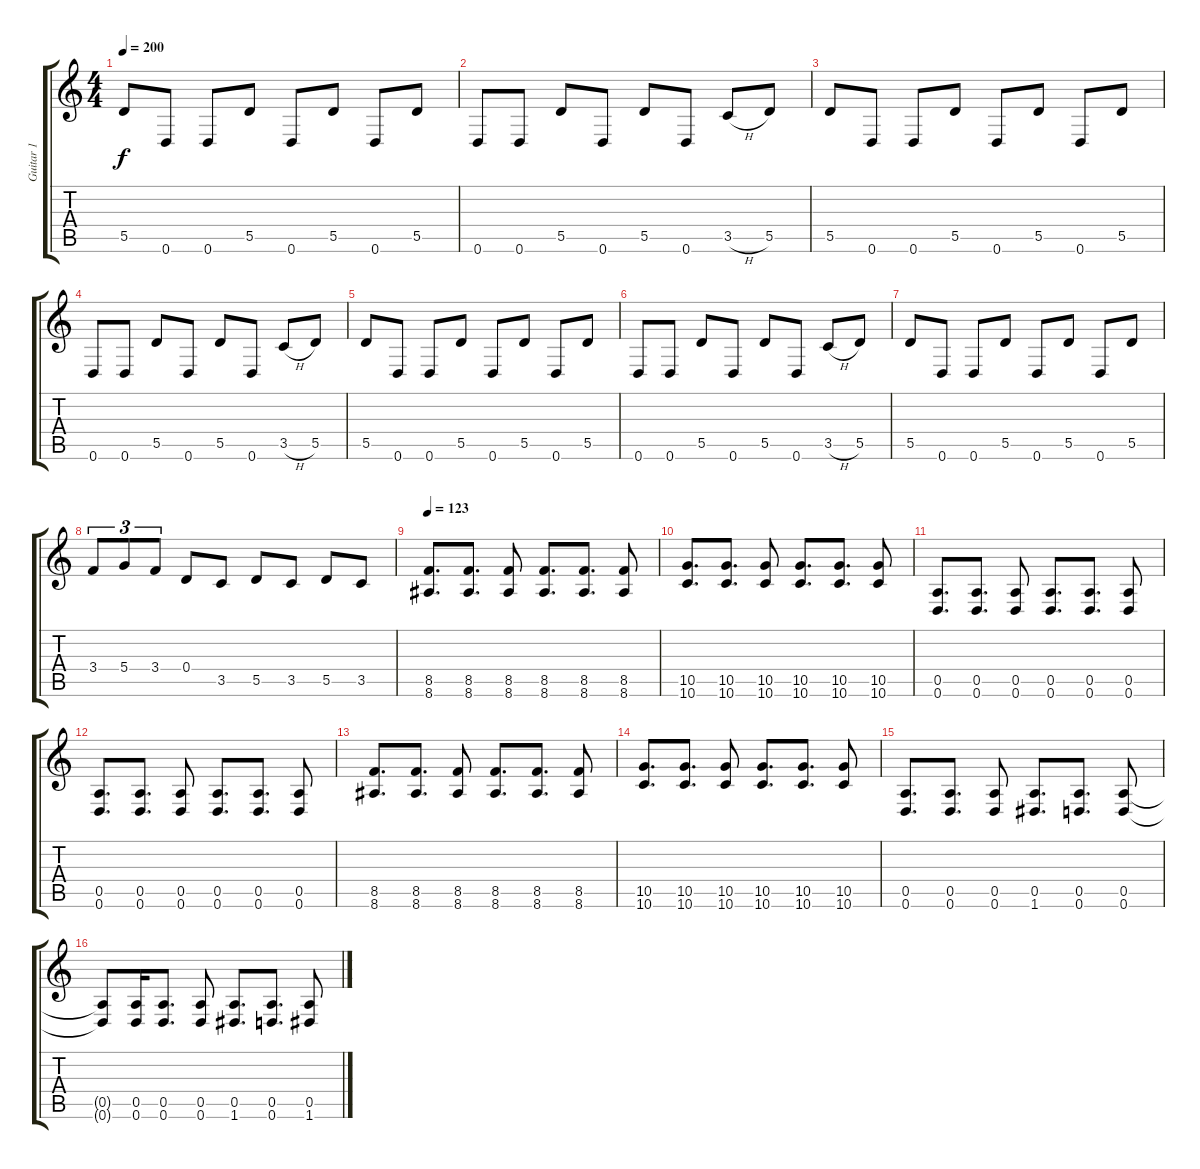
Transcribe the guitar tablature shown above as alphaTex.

\track ("Guitar 1" "Guitar 1") {instrument distortionguitar}
\staff {score tabs}
\tuning (E4 B3 G3 D3 A2 D2) {hide}
\ts (4 4)
\tempo 200
\clef g2
\ks c
5.5.8{dy f} 0.6.8 0.6.8 5.5.8 0.6.8 5.5.8 0.6.8 5.5.8 |
0.6.8 0.6.8 5.5.8 0.6.8 5.5.8 0.6.8 3.5{h}.8 5.5.8 |
5.5.8 0.6.8 0.6.8 5.5.8 0.6.8 5.5.8 0.6.8 5.5.8 |
0.6.8 0.6.8 5.5.8 0.6.8 5.5.8 0.6.8 3.5{h}.8 5.5.8 |
5.5.8 0.6.8 0.6.8 5.5.8 0.6.8 5.5.8 0.6.8 5.5.8 |
0.6.8 0.6.8 5.5.8 0.6.8 5.5.8 0.6.8 3.5{h}.8 5.5.8 |
5.5.8 0.6.8 0.6.8 5.5.8 0.6.8 5.5.8 0.6.8 5.5.8 |
3.4.8{tu (3 2)} 5.4.8{tu (3 2)} 3.4.8{tu (3 2)} 0.4.8 3.5.8 5.5.8 3.5.8 5.5.8 3.5.8 |
\tempo 123
(8.5 8.6).8{d} (8.5 8.6).8{d} (8.5 8.6).8 (8.5 8.6).8{d} (8.5 8.6).8{d} (8.5 8.6).8 |
(10.5 10.6).8{d} (10.5 10.6).8{d} (10.5 10.6).8 (10.5 10.6).8{d} (10.5 10.6).8{d} (10.5 10.6).8 |
(0.5 0.6).8{d} (0.5 0.6).8{d} (0.5 0.6).8 (0.5 0.6).8{d} (0.5 0.6).8{d} (0.5 0.6).8 |
(0.5 0.6).8{d} (0.5 0.6).8{d} (0.5 0.6).8 (0.5 0.6).8{d} (0.5 0.6).8{d} (0.5 0.6).8 |
(8.5 8.6).8{d} (8.5 8.6).8{d} (8.5 8.6).8 (8.5 8.6).8{d} (8.5 8.6).8{d} (8.5 8.6).8 |
(10.5 10.6).8{d} (10.5 10.6).8{d} (10.5 10.6).8 (10.5 10.6).8{d} (10.5 10.6).8{d} (10.5 10.6).8 |
(0.5 0.6).8{d} (0.5 0.6).8{d} (0.5 0.6).8 (0.5 1.6).8{d} (0.5 0.6).8{d} (0.5 0.6).8 |
(0.5{t} 0.6{t}).8 (0.5 0.6).16 (0.5 0.6).8{d} (0.5 0.6).8 (0.5 1.6).8{d} (0.5 0.6).8{d} (0.5 1.6).8
